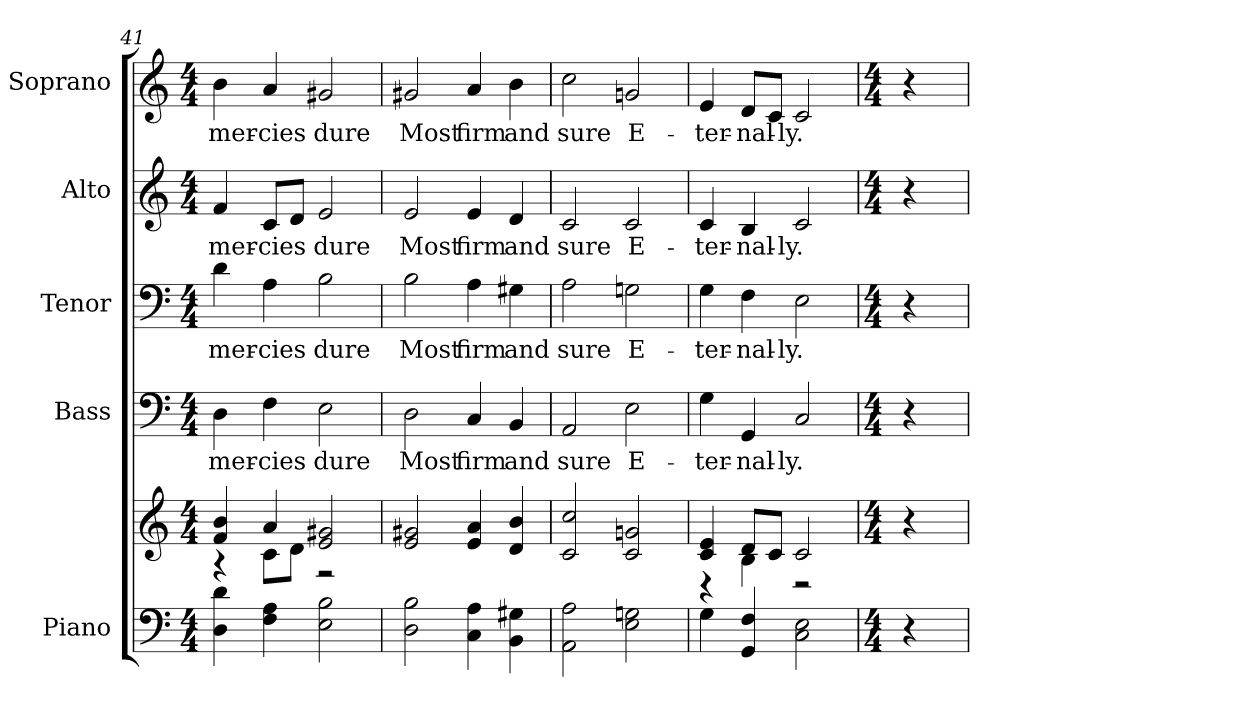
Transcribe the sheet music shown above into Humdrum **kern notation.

**kern	**kern	**kern	**text	**kern	**text	**kern	**text	**kern	**text
*part5	*part5	*part4	*part4	*part3	*part3	*part2	*part2	*part1	*part1
*staff6	*staff5	*staff4	*staff4	*staff3	*staff3	*staff2	*staff2	*staff1	*staff1
*I"Piano	*	*I"Bass	*	*I"Tenor	*	*I"Alto	*	*I"Soprano	*
*I'Pno.	*	*I'B.	*	*I'T.	*	*I'A.	*	*I'S.	*
!!LO:PB:g=z
*clefF4	*clefG2	*clefF4	*	*clefF4	*	*clefG2	*	*clefG2	*
*k[]	*k[]	*k[]	*	*k[]	*	*k[]	*	*k[]	*
*C:	*C:	*C:	*	*C:	*	*C:	*	*C:	*
*M4/4	*M4/4	*M4/4	*	*M4/4	*	*M4/4	*	*M4/4	*
=41	=41	=41	=41	=41	=41	=41	=41	=41	=41
*	*^	*	*	*	*	*	*	*	*
!	!	!	!	!LO:LY:b:color=#000000	!	!	!	!	!	!
!	!	!	!	!	!	!LO:LY:b:color=#000000	!	!	!	!
!	!	!	!	!	!	!	!	!LO:LY:b:color=#000000	!	!
!	!	!	!	!	!	!	!	!	!	!LO:LY:b:color=#000000
4Di\ 4di	4fi/ 4bi	4r	4Di\	mer-	4di\	mer-	4fi/	mer-	4bi\	mer-
!	!	!	!	!LO:LY:b:color=#000000	!	!	!	!	!	!
!	!	!	!	!	!	!LO:LY:b:color=#000000	!	!	!	!
!	!	!	!	!	!	!	!	!LO:LY:b:color=#000000	!	!
!	!	!	!	!	!	!	!	!	!	!LO:LY:b:color=#000000
4Fi\ 4Ai	4ai/	8ci\L	4Fi\	-cies	4Ai\	-cies	8ci/L	-cies	4ai/	-cies
.	.	8di\J	.	.	.	.	8di/J	.	.	.
!	!	!	!	!LO:LY:b:color=#000000	!	!	!	!	!	!
!	!	!	!	!	!	!LO:LY:b:color=#000000	!	!	!	!
!	!	!	!	!	!	!	!	!LO:LY:b:color=#000000	!	!
!	!	!	!	!	!	!	!	!	!	!LO:LY:b:color=#000000
2Ei\ 2Bi	2ei/ 2g#Xi	2r	2Ei\	dure	2Bi\	dure	2ei/	dure	2g#Xi/	dure
*	*v	*v	*	*	*	*	*	*	*	*
=42	=42	=42	=42	=42	=42	=42	=42	=42	=42
*	*^	*	*	*	*	*	*	*	*
!	!	!	!	!LO:LY:b:color=#000000	!	!	!	!	!	!
*	*v	*v	*	*	*	*	*	*	*	*
*	*^	*	*	*	*	*	*	*	*
!	!	!	!	!	!	!LO:LY:b:color=#000000	!	!	!	!
*	*v	*v	*	*	*	*	*	*	*	*
*	*^	*	*	*	*	*	*	*	*
!	!	!	!	!	!	!	!	!LO:LY:b:color=#000000	!	!
*	*v	*v	*	*	*	*	*	*	*	*
*	*^	*	*	*	*	*	*	*	*
!	!	!	!	!	!	!	!	!	!	!LO:LY:b:color=#000000
*	*v	*v	*	*	*	*	*	*	*	*
2Di\ 2Bi	2ei/ 2g#Xi	2Di\	Most	2Bi\	Most	2ei/	Most	2g#Xi/	Most
!	!	!	!LO:LY:b:color=#000000	!	!	!	!	!	!
!	!	!	!	!	!LO:LY:b:color=#000000	!	!	!	!
!	!	!	!	!	!	!	!LO:LY:b:color=#000000	!	!
!	!	!	!	!	!	!	!	!	!LO:LY:b:color=#000000
4Ci\ 4Ai	4ei/ 4ai	4Ci/	firm	4Ai\	firm	4ei/	firm	4ai/	firm
!	!	!	!LO:LY:b:color=#000000	!	!	!	!	!	!
!	!	!	!	!	!LO:LY:b:color=#000000	!	!	!	!
!	!	!	!	!	!	!	!LO:LY:b:color=#000000	!	!
!	!	!	!	!	!	!	!	!	!LO:LY:b:color=#000000
4BBi\ 4G#Xi	4di/ 4bi	4BBi/	and	4G#Xi\	and	4di/	and	4bi\	and
!!LO:PB:g=z
=43	=43	=43	=43	=43	=43	=43	=43	=43	=43
!	!	!	!LO:LY:b:color=#000000	!	!	!	!	!	!
!	!	!	!	!	!LO:LY:b:color=#000000	!	!	!	!
!	!	!	!	!	!	!	!LO:LY:b:color=#000000	!	!
!	!	!	!	!	!	!	!	!	!LO:LY:b:color=#000000
2AAi\ 2Ai	2ci/ 2cci	2AAi/	sure	2Ai\	sure	2ci/	sure	2cci\	sure
!	!	!	!LO:LY:b:color=#000000	!	!	!	!	!	!
!	!	!	!	!	!LO:LY:b:color=#000000	!	!	!	!
!	!	!	!	!	!	!	!LO:LY:b:color=#000000	!	!
!	!	!	!	!	!	!	!	!	!LO:LY:b:color=#000000
2Ei\ 2Gni	2ci/ 2gni	2Ei\	E-	2Gni\	E-	2ci/	E-	2gni/	E-
=44	=44	=44	=44	=44	=44	=44	=44	=44	=44
*	*^	*	*	*	*	*	*	*	*
!	!	!	!	!LO:LY:b:color=#000000	!	!	!	!	!	!
!	!	!	!	!	!	!LO:LY:b:color=#000000	!	!	!	!
!	!	!	!	!	!	!	!	!LO:LY:b:color=#000000	!	!
!	!	!	!	!	!	!	!	!	!	!LO:LY:b:color=#000000
4Gi\	4ci/ 4ei	4r	4Gi\	-ter-	4Gi\	-ter-	4ci/	-ter-	4ei/	-ter-
!	!	!	!	!LO:LY:b:color=#000000	!	!	!	!	!	!
!	!	!	!	!	!	!LO:LY:b:color=#000000	!	!	!	!
!	!	!	!	!	!	!	!	!LO:LY:b:color=#000000	!	!
!	!	!	!	!	!	!	!	!	!	!LO:LY:b:color=#000000
4GGi/ 4Fi	8di/L	4Bi\	4GGi/	-nal-	4Fi\	-nal-	4Bi/	-nal-	8di/L	-nal-
.	8ci/J	.	.	.	.	.	.	.	8ci/J	.
!	!	!	!	!LO:LY:b:color=#000000	!	!	!	!	!	!
!	!	!	!	!	!	!LO:LY:b:color=#000000	!	!	!	!
!	!	!	!	!	!	!	!	!LO:LY:b:color=#000000	!	!
!	!	!	!	!	!	!	!	!	!	!LO:LY:b:color=#000000
2Ci\ 2Ei	2ci/	2r	2Ci/	-ly.	2Ei\	-ly.	2ci/	-ly.	2ci/	-ly.
*	*v	*v	*	*	*	*	*	*	*	*
!!LO:PB:g=z
=45	=45	=45	=45	=45	=45	=45	=45	=45	=45
*M4/4	*M4/4	*M4/4	*	*M4/4	*	*M4/4	*	*M4/4	*
4r	4r	4r	.	4r	.	4r	.	4r	.
=	=	=	=	=	=	=	=	=	=
*-	*-	*-	*-	*-	*-	*-	*-	*-	*-
